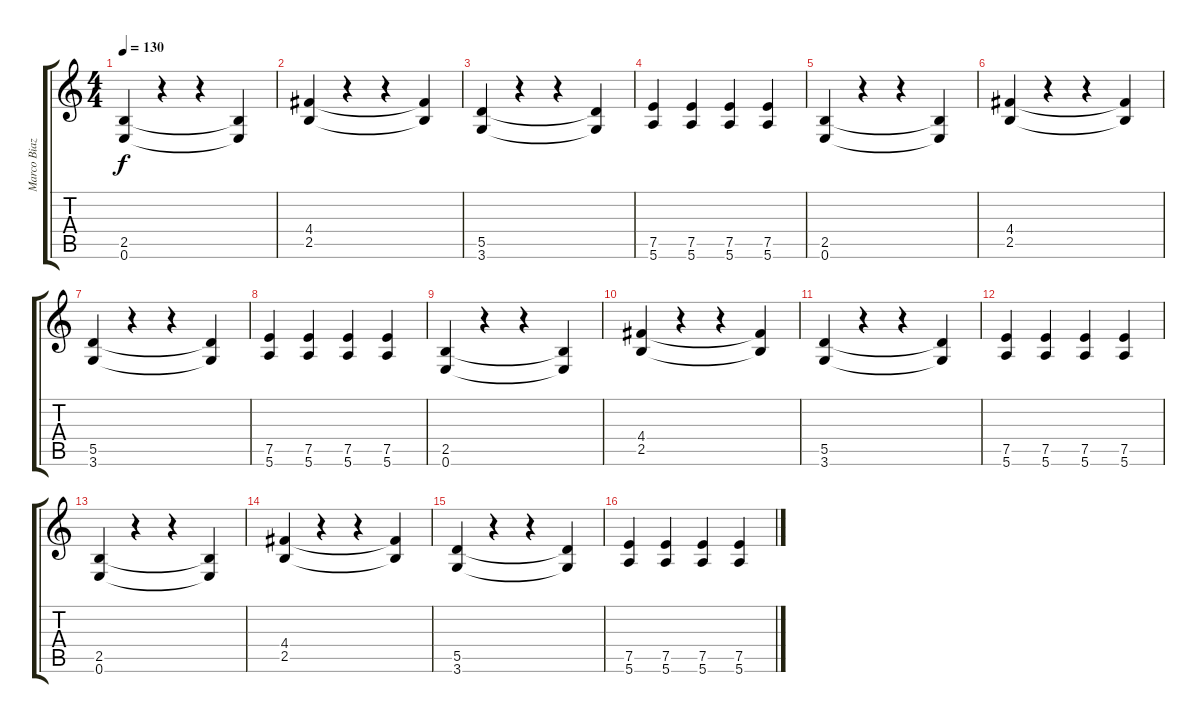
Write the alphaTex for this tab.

\track ("Marco Biazzi" "Marco Biaz") {instrument distortionguitar}
\staff {score tabs}
\tuning (E4 B3 G3 D3 A2 E2) {hide}
\ts (4 4)
\tempo 130
\clef g2
\ks c
(2.5 0.6).4{dy f} r.4 r.4 (2.5{t} 0.6{t}).4 |
(4.4 2.5).4 r.4 r.4 (4.4{t} 2.5{t}).4 |
(5.5 3.6).4 r.4 r.4 (5.5{t} 3.6{t}).4 |
(7.5 5.6).4 (7.5 5.6).4 (7.5 5.6).4 (7.5 5.6).4 |
(2.5 0.6).4 r.4 r.4 (2.5{t} 0.6{t}).4 |
(4.4 2.5).4 r.4 r.4 (4.4{t} 2.5{t}).4 |
(5.5 3.6).4 r.4 r.4 (5.5{t} 3.6{t}).4 |
(7.5 5.6).4 (7.5 5.6).4 (7.5 5.6).4 (7.5 5.6).4 |
(2.5 0.6).4 r.4 r.4 (2.5{t} 0.6{t}).4 |
(4.4 2.5).4 r.4 r.4 (4.4{t} 2.5{t}).4 |
(5.5 3.6).4 r.4 r.4 (5.5{t} 3.6{t}).4 |
(7.5 5.6).4 (7.5 5.6).4 (7.5 5.6).4 (7.5 5.6).4 |
(2.5 0.6).4 r.4 r.4 (2.5{t} 0.6{t}).4 |
(4.4 2.5).4 r.4 r.4 (4.4{t} 2.5{t}).4 |
(5.5 3.6).4 r.4 r.4 (5.5{t} 3.6{t}).4 |
(7.5 5.6).4 (7.5 5.6).4 (7.5 5.6).4 (7.5 5.6).4
